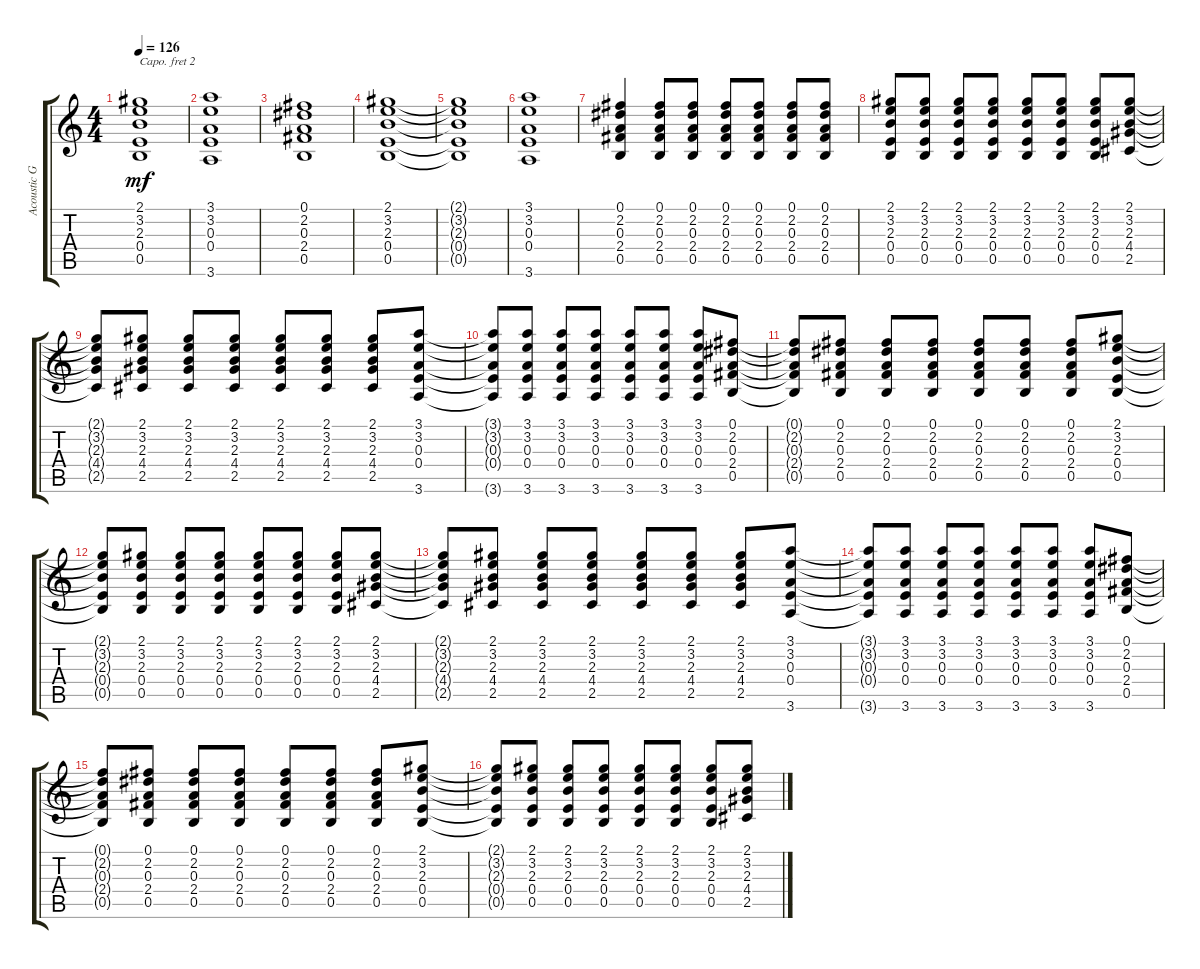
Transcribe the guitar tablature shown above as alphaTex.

\track ("Acoustic Gutiar Rythm" "Acoustic G") {instrument acousticguitarsteel}
\staff {score tabs}
\capo 2
\tuning (E4 B3 G3 D3 A2 E2) {hide}
\ts (4 4)
\tempo 126
\clef g2
\ks c
(2.1{t} 3.2{t} 2.3{t} 0.4{t} 0.5{t}).1{dy mf} |
(3.1 3.2 0.3 0.4 3.6).1 |
(0.1 2.2 0.3 2.4 0.5).1 |
(2.1 3.2 2.3 0.4 0.5).1 |
(2.1{t} 3.2{t} 2.3{t} 0.4{t} 0.5{t}).1 |
(3.1 3.2 0.3 0.4 3.6).1 |
(0.1 2.2 0.3 2.4 0.5).4 (0.1 2.2 0.3 2.4 0.5).8 (0.1 2.2 0.3 2.4 0.5).8 (0.1 2.2 0.3 2.4 0.5).8 (0.1 2.2 0.3 2.4 0.5).8 (0.1 2.2 0.3 2.4 0.5).8 (0.1 2.2 0.3 2.4 0.5).8 |
(2.1 3.2 2.3 0.4 0.5).8 (2.1 3.2 2.3 0.4 0.5).8 (2.1 3.2 2.3 0.4 0.5).8 (2.1 3.2 2.3 0.4 0.5).8 (2.1 3.2 2.3 0.4 0.5).8 (2.1 3.2 2.3 0.4 0.5).8 (2.1 3.2 2.3 0.4 0.5).8 (2.1 3.2 2.3 4.4 2.5).8 |
(2.1{t} 3.2{t} 2.3{t} 4.4{t} 2.5{t}).8 (2.1 3.2 2.3 4.4 2.5).8 (2.1 3.2 2.3 4.4 2.5).8 (2.1 3.2 2.3 4.4 2.5).8 (2.1 3.2 2.3 4.4 2.5).8 (2.1 3.2 2.3 4.4 2.5).8 (2.1 3.2 2.3 4.4 2.5).8 (3.1 3.2 0.3 0.4 3.6).8 |
(3.1{t} 3.2{t} 0.3{t} 0.4{t} 3.6{t}).8 (3.1 3.2 0.3 0.4 3.6).8 (3.1 3.2 0.3 0.4 3.6).8 (3.1 3.2 0.3 0.4 3.6).8 (3.1 3.2 0.3 0.4 3.6).8 (3.1 3.2 0.3 0.4 3.6).8 (3.1 3.2 0.3 0.4 3.6).8 (0.1 2.2 0.3 2.4 0.5).8 |
(0.1{t} 2.2{t} 0.3{t} 2.4{t} 0.5{t}).8 (0.1 2.2 0.3 2.4 0.5).8 (0.1 2.2 0.3 2.4 0.5).8 (0.1 2.2 0.3 2.4 0.5).8 (0.1 2.2 0.3 2.4 0.5).8 (0.1 2.2 0.3 2.4 0.5).8 (0.1 2.2 0.3 2.4 0.5).8 (2.1 3.2 2.3 0.4 0.5).8 |
(2.1{t} 3.2{t} 2.3{t} 0.4{t} 0.5{t}).8 (2.1 3.2 2.3 0.4 0.5).8 (2.1 3.2 2.3 0.4 0.5).8 (2.1 3.2 2.3 0.4 0.5).8 (2.1 3.2 2.3 0.4 0.5).8 (2.1 3.2 2.3 0.4 0.5).8 (2.1 3.2 2.3 0.4 0.5).8 (2.1 3.2 2.3 4.4 2.5).8 |
(2.1{t} 3.2{t} 2.3{t} 4.4{t} 2.5{t}).8 (2.1 3.2 2.3 4.4 2.5).8 (2.1 3.2 2.3 4.4 2.5).8 (2.1 3.2 2.3 4.4 2.5).8 (2.1 3.2 2.3 4.4 2.5).8 (2.1 3.2 2.3 4.4 2.5).8 (2.1 3.2 2.3 4.4 2.5).8 (3.1 3.2 0.3 0.4 3.6).8 |
(3.1{t} 3.2{t} 0.3{t} 0.4{t} 3.6{t}).8 (3.1 3.2 0.3 0.4 3.6).8 (3.1 3.2 0.3 0.4 3.6).8 (3.1 3.2 0.3 0.4 3.6).8 (3.1 3.2 0.3 0.4 3.6).8 (3.1 3.2 0.3 0.4 3.6).8 (3.1 3.2 0.3 0.4 3.6).8 (0.1 2.2 0.3 2.4 0.5).8 |
(0.1{t} 2.2{t} 0.3{t} 2.4{t} 0.5{t}).8 (0.1 2.2 0.3 2.4 0.5).8 (0.1 2.2 0.3 2.4 0.5).8 (0.1 2.2 0.3 2.4 0.5).8 (0.1 2.2 0.3 2.4 0.5).8 (0.1 2.2 0.3 2.4 0.5).8 (0.1 2.2 0.3 2.4 0.5).8 (2.1 3.2 2.3 0.4 0.5).8 |
(2.1{t} 3.2{t} 2.3{t} 0.4{t} 0.5{t}).8 (2.1 3.2 2.3 0.4 0.5).8 (2.1 3.2 2.3 0.4 0.5).8 (2.1 3.2 2.3 0.4 0.5).8 (2.1 3.2 2.3 0.4 0.5).8 (2.1 3.2 2.3 0.4 0.5).8 (2.1 3.2 2.3 0.4 0.5).8 (2.1 3.2 2.3 4.4 2.5).8
